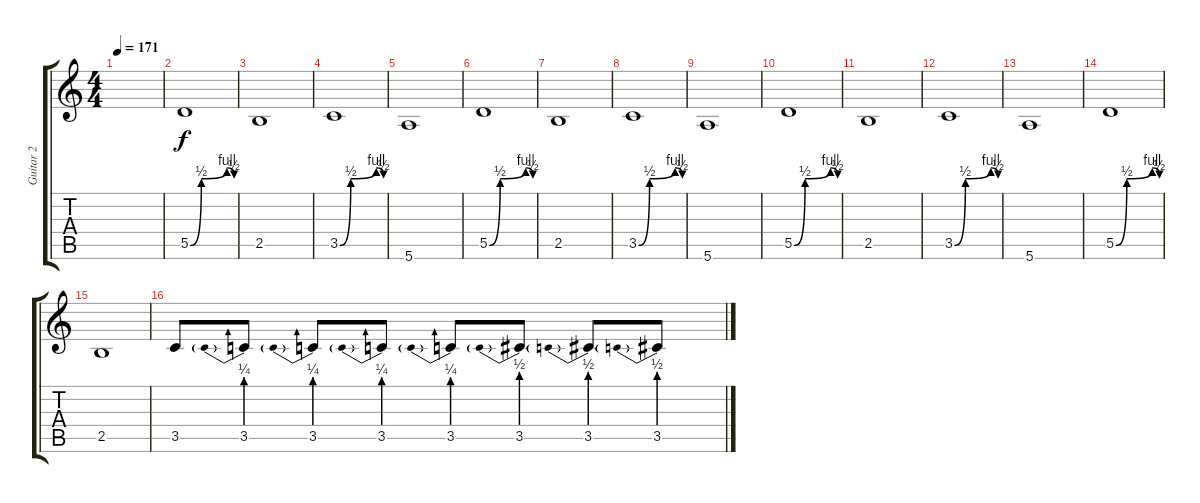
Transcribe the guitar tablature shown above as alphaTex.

\track ("Guitar 2" "Guitar 2") {instrument overdrivenguitar}
\staff {score tabs}
\tuning (E4 B3 G3 D3 A2 E2) {hide}
\ts (4 4)
\tempo 171
\clef g2
\ks c
|
5.5{be (custom 0 0 15 2 50 4 60 2)}.1 |
2.5.1 |
3.5{be (custom 0 0 15 2 50 4 60 2)}.1 |
5.6.1 |
5.5{be (custom 0 0 15 2 50 4 60 2)}.1 |
2.5.1 |
3.5{be (custom 0 0 15 2 50 4 60 2)}.1 |
5.6.1 |
5.5{be (custom 0 0 15 2 50 4 60 2)}.1 |
2.5.1 |
3.5{be (custom 0 0 15 2 50 4 60 2)}.1 |
5.6.1 |
5.5{be (custom 0 0 15 2 50 4 60 2)}.1 |
2.5.1 |
3.5.8 3.5{be (prebend 0 1 60 1)}.8 3.5{be (prebend 0 1 60 1)}.8 3.5{be (prebend 0 1 60 1)}.8 3.5{be (prebend 0 1 60 1)}.8 3.5{be (prebend 0 2 60 2)}.8 3.5{be (prebend 0 2 60 2)}.8 3.5{be (prebend 0 2 60 2)}.8
